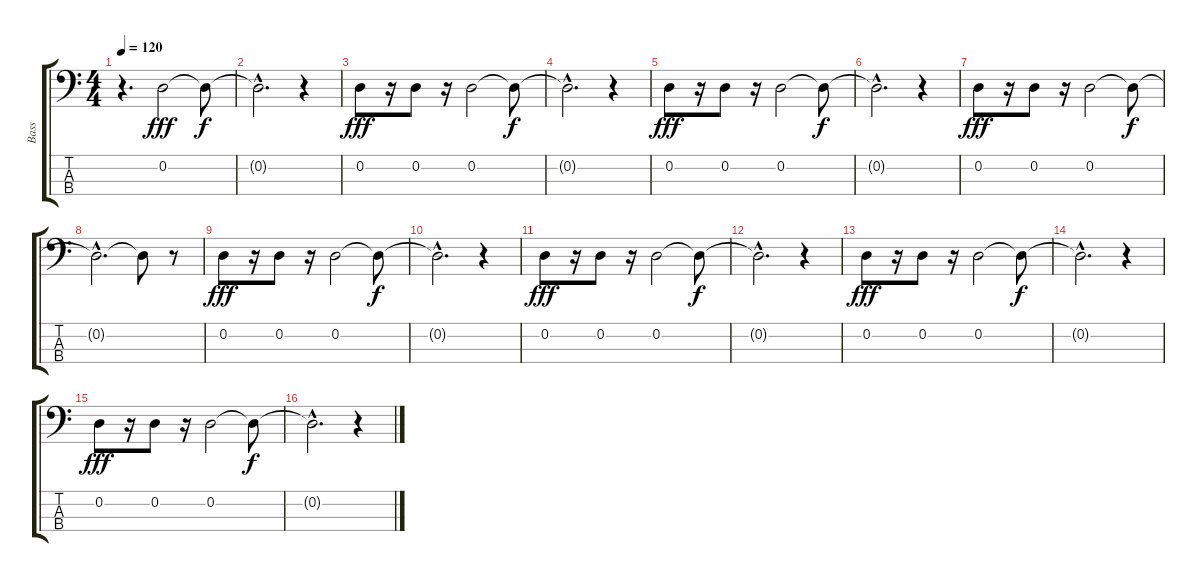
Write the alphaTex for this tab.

\track ("Bass" "Bass") {instrument electricbassfinger}
\staff {score tabs}
\tuning (G2 D2 A1 E1) {hide}
\ts (4 4)
\tempo 120
\clef f4
\ks c
r.4{d dy fff instrument electricbassfinger} 0.2.2 0.2{t}.8{dy f} |
0.2{hac t}.2{d} r.4 |
0.2.8{dy fff} r.16 0.2.8 r.16 0.2.2 0.2{t}.8{dy f} |
0.2{hac t}.2{d} r.4 |
0.2.8{dy fff} r.16 0.2.8 r.16 0.2.2 0.2{t}.8{dy f} |
0.2{hac t}.2{d} r.4 |
0.2.8{dy fff} r.16 0.2.8 r.16 0.2.2 0.2{t}.8{dy f} |
0.2{hac t}.2{d} 0.2{t}.8 r.8 |
0.2.8{dy fff} r.16 0.2.8 r.16 0.2.2 0.2{t}.8{dy f} |
0.2{hac t}.2{d} r.4 |
0.2.8{dy fff} r.16 0.2.8 r.16 0.2.2 0.2{t}.8{dy f} |
0.2{hac t}.2{d} r.4 |
0.2.8{dy fff} r.16 0.2.8 r.16 0.2.2 0.2{t}.8{dy f} |
0.2{hac t}.2{d} r.4 |
0.2.8{dy fff} r.16 0.2.8 r.16 0.2.2 0.2{t}.8{dy f} |
0.2{hac t}.2{d} r.4
